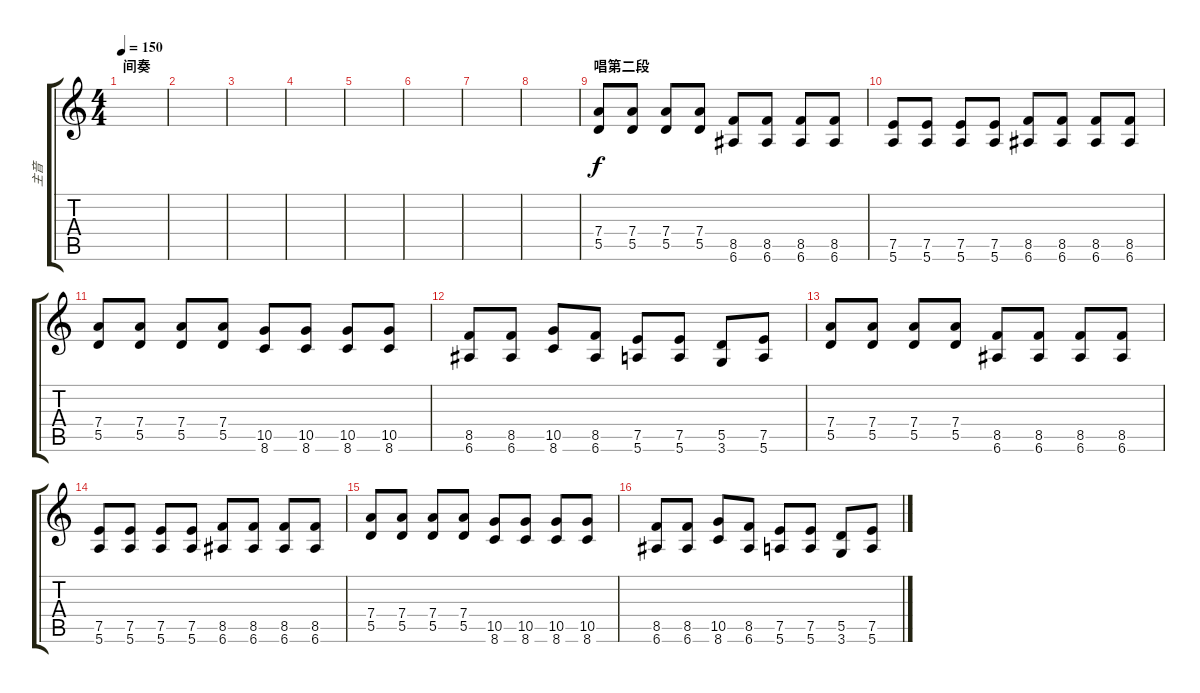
\track ("主音" "主音") {instrument acousticguitarnylon}
\staff {score tabs}
\tuning (E4 B3 G3 D3 A2 E2) {hide}
\ts (4 4)
\section ("" "间奏")
\tempo 150
\clef g2
\ks c
|
|
|
|
|
|
|
|
\section ("" "唱第二段")
(7.4 5.5).8 (7.4 5.5).8 (7.4 5.5).8 (7.4 5.5).8 (8.5 6.6).8 (8.5 6.6).8 (8.5 6.6).8 (8.5 6.6).8 |
(7.5 5.6).8 (7.5 5.6).8 (7.5 5.6).8 (7.5 5.6).8 (8.5 6.6).8 (8.5 6.6).8 (8.5 6.6).8 (8.5 6.6).8 |
(7.4 5.5).8 (7.4 5.5).8 (7.4 5.5).8 (7.4 5.5).8 (10.5 8.6).8 (10.5 8.6).8 (10.5 8.6).8 (10.5 8.6).8 |
(8.5 6.6).8 (8.5 6.6).8 (10.5 8.6).8 (8.5 6.6).8 (7.5 5.6).8 (7.5 5.6).8 (5.5 3.6).8 (7.5 5.6).8 |
(7.4 5.5).8 (7.4 5.5).8 (7.4 5.5).8 (7.4 5.5).8 (8.5 6.6).8 (8.5 6.6).8 (8.5 6.6).8 (8.5 6.6).8 |
(7.5 5.6).8 (7.5 5.6).8 (7.5 5.6).8 (7.5 5.6).8 (8.5 6.6).8 (8.5 6.6).8 (8.5 6.6).8 (8.5 6.6).8 |
(7.4 5.5).8 (7.4 5.5).8 (7.4 5.5).8 (7.4 5.5).8 (10.5 8.6).8 (10.5 8.6).8 (10.5 8.6).8 (10.5 8.6).8 |
(8.5 6.6).8 (8.5 6.6).8 (10.5 8.6).8 (8.5 6.6).8 (7.5 5.6).8 (7.5 5.6).8 (5.5 3.6).8 (7.5 5.6).8
